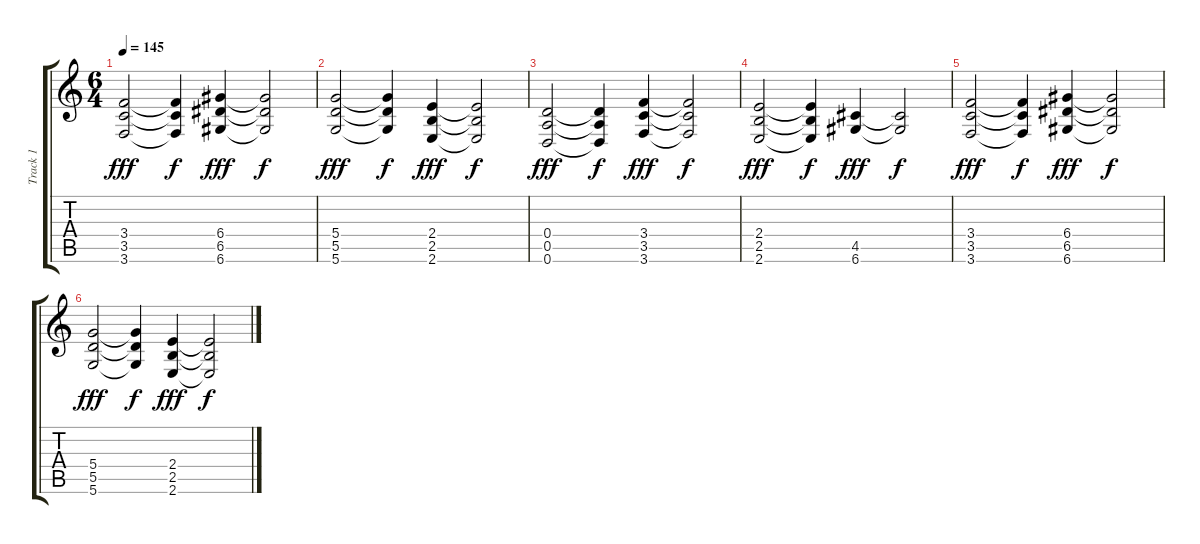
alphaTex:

\track ("Track 1" "Track 1") {instrument distortionguitar}
\staff {score tabs}
\tuning (E4 B3 G3 D3 A2 D2) {hide}
\ts (6 4)
\tempo 145
\clef g2
\ks c
(3.4 3.5 3.6).2{dy fff} (3.4{t} 3.5{t} 3.6{t}).4{dy f} (6.4 6.5 6.6).4{dy fff} (6.4{t} 6.5{t} 6.6{t}).2{dy f} |
(5.4 5.5 5.6).2{dy fff} (5.4{t} 5.5{t} 5.6{t}).4{dy f} (2.4 2.5 2.6).4{dy fff} (2.4{t} 2.5{t} 2.6{t}).2{dy f} |
(0.4 0.5 0.6).2{dy fff} (0.4{t} 0.5{t} 0.6{t}).4{dy f} (3.4 3.5 3.6).4{dy fff} (3.4{t} 3.5{t} 3.6{t}).2{dy f} |
(2.4 2.5 2.6).2{dy fff} (2.4{t} 2.5{t} 2.6{t}).4{dy f} (4.5 6.6).4{dy fff} (4.5{t} 6.6{t}).2{dy f} |
(3.4 3.5 3.6).2{dy fff} (3.4{t} 3.5{t} 3.6{t}).4{dy f} (6.4 6.5 6.6).4{dy fff} (6.4{t} 6.5{t} 6.6{t}).2{dy f} |
(5.4 5.5 5.6).2{dy fff} (5.4{t} 5.5{t} 5.6{t}).4{dy f} (2.4 2.5 2.6).4{dy fff} (2.4{t} 2.5{t} 2.6{t}).2{dy f}
